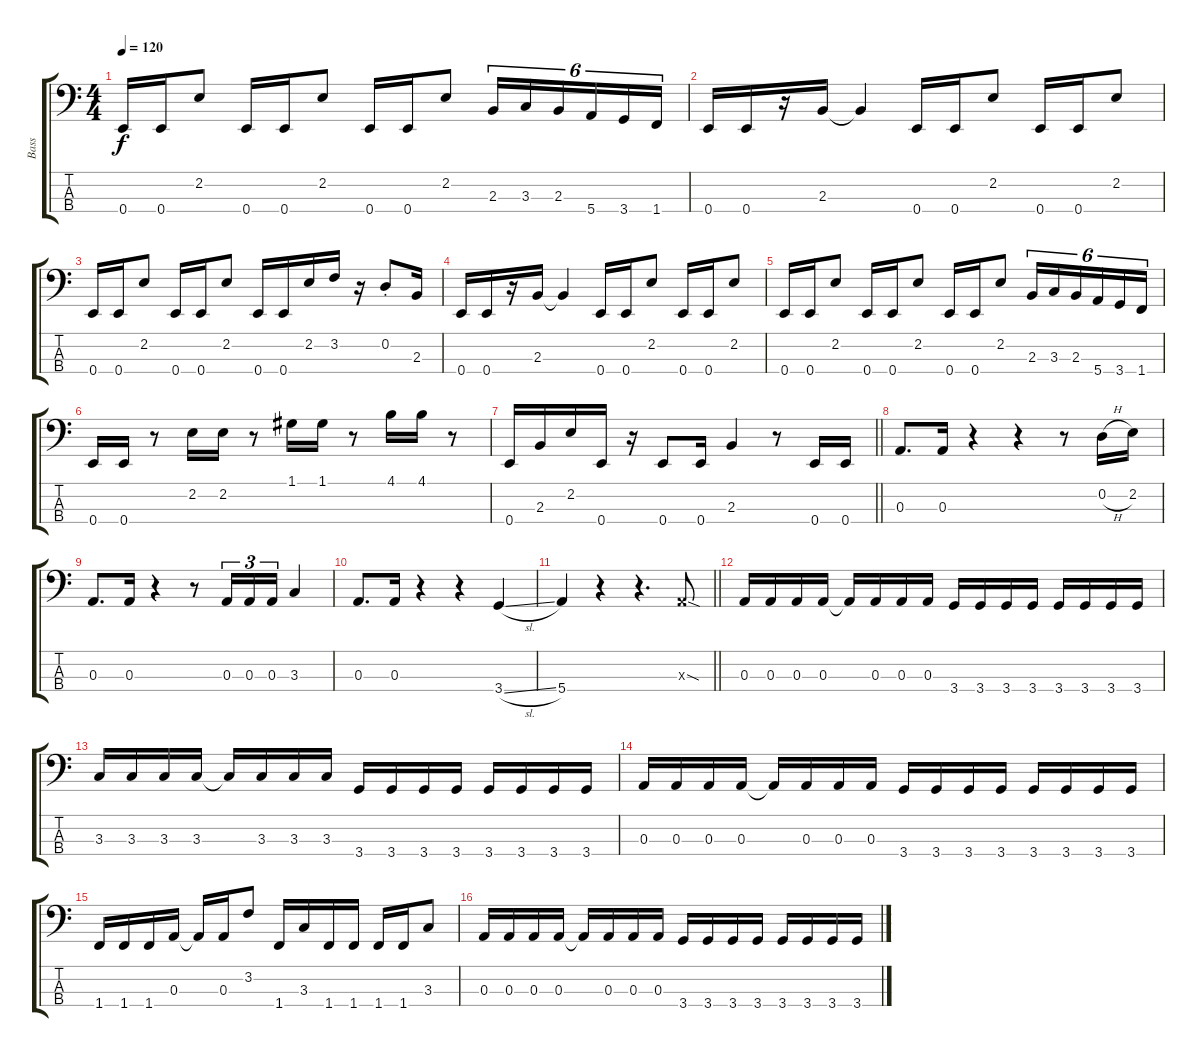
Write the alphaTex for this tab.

\track ("Bass" "Bass") {instrument electricbassfinger}
\staff {score tabs}
\tuning (G2 D2 A1 E1) {hide}
\ts (4 4)
\tempo 120
\clef f4
\ks c
0.4.16{dy f} 0.4.16 2.2.8 0.4.16 0.4.16 2.2.8 0.4.16 0.4.16 2.2.8 2.3.16{tu (6 4)} 3.3.16{tu (6 4)} 2.3.16{tu (6 4)} 5.4.16{tu (6 4)} 3.4.16{tu (6 4)} 1.4.16{tu (6 4)} |
0.4.16 0.4.16 r.16 2.3.16 2.3{t}.4 0.4.16 0.4.16 2.2.8 0.4.16 0.4.16 2.2.8 |
0.4.16 0.4.16 2.2.8 0.4.16 0.4.16 2.2.8 0.4.16 0.4.16 2.2.16 3.2.16 r.16 0.2{st}.8 2.3.16 |
0.4.16 0.4.16 r.16 2.3.16 2.3{t}.4 0.4.16 0.4.16 2.2.8 0.4.16 0.4.16 2.2.8 |
0.4.16 0.4.16 2.2.8 0.4.16 0.4.16 2.2.8 0.4.16 0.4.16 2.2.8 2.3.16{tu (6 4)} 3.3.16{tu (6 4)} 2.3.16{tu (6 4)} 5.4.16{tu (6 4)} 3.4.16{tu (6 4)} 1.4.16{tu (6 4)} |
0.4.16 0.4.16 r.8 2.2.16 2.2.16 r.8 1.1.16 1.1.16 r.8 4.1.16 4.1.16 r.8 |
\barLineRight lightlight
0.4.16 2.3.16 2.2.16 0.4.16 r.16 0.4.8 0.4.16 2.3.4 r.8 0.4.16 0.4.16 |
0.3.8{d} 0.3.16 r.4 r.4 r.8 0.2{h}.16 2.2.16 |
0.3.8{d} 0.3.16 r.4 r.8 0.3.16{tu (3 2)} 0.3.16{tu (3 2)} 0.3.16{tu (3 2)} 3.3.4 |
0.3.8{d} 0.3.16 r.4 r.4 3.4{sl}.4 |
\barLineRight lightlight
5.4.4 r.4 r.4{d} 0.3{sod x}.8 |
0.3.16 0.3.16 0.3.16 0.3.16 0.3{t}.16 0.3.16 0.3.16 0.3.16 3.4.16 3.4.16 3.4.16 3.4.16 3.4.16 3.4.16 3.4.16 3.4.16 |
3.3.16 3.3.16 3.3.16 3.3.16 3.3{t}.16 3.3.16 3.3.16 3.3.16 3.4.16 3.4.16 3.4.16 3.4.16 3.4.16 3.4.16 3.4.16 3.4.16 |
0.3.16 0.3.16 0.3.16 0.3.16 0.3{t}.16 0.3.16 0.3.16 0.3.16 3.4.16 3.4.16 3.4.16 3.4.16 3.4.16 3.4.16 3.4.16 3.4.16 |
1.4.16 1.4.16 1.4.16 0.3.16 0.3{t}.16 0.3.16 3.2.8 1.4.16 3.3.16 1.4.16 1.4.16 1.4.16 1.4.16 3.3.8 |
0.3.16 0.3.16 0.3.16 0.3.16 0.3{t}.16 0.3.16 0.3.16 0.3.16 3.4.16 3.4.16 3.4.16 3.4.16 3.4.16 3.4.16 3.4.16 3.4.16
